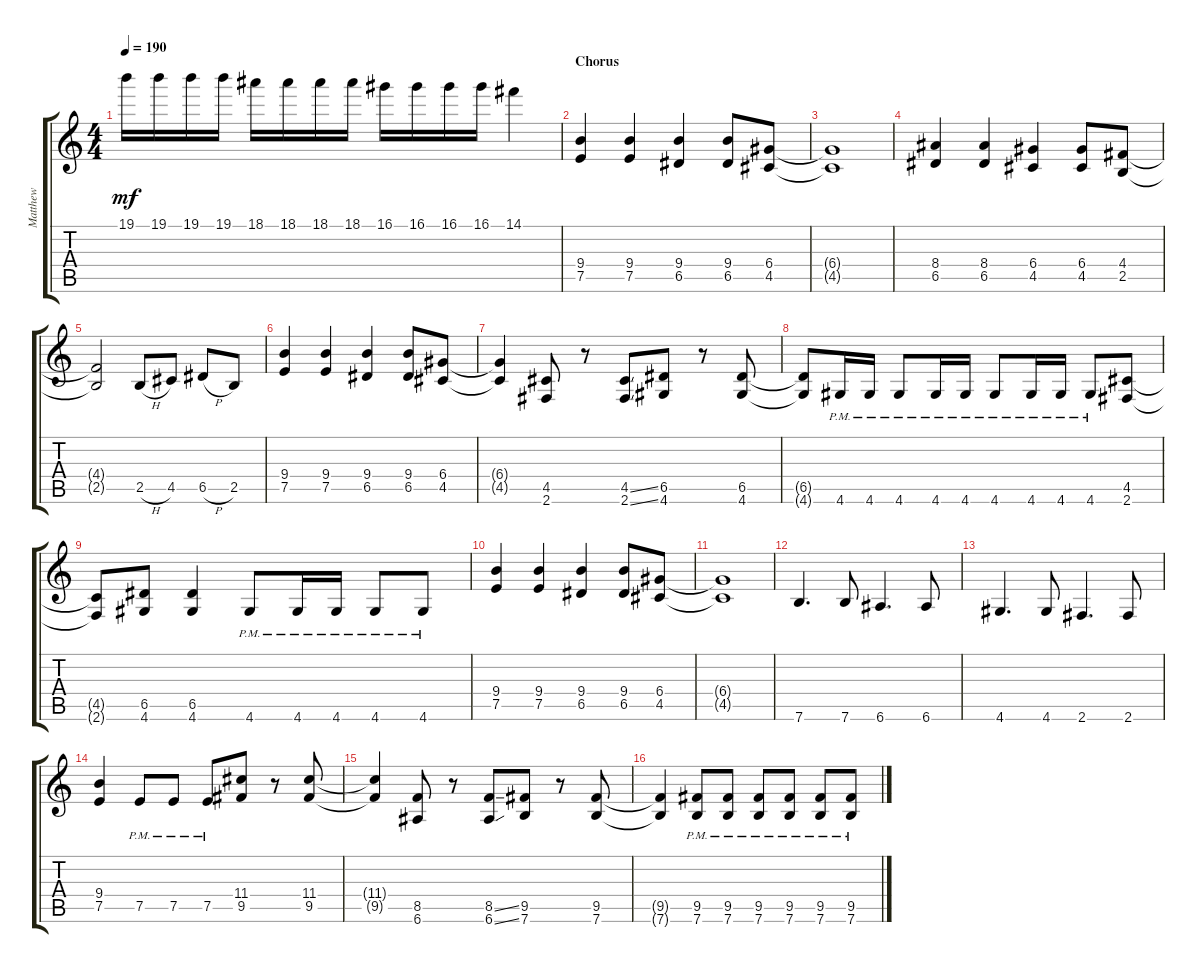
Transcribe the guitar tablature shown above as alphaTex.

\track ("Matthew" "Matthew") {instrument distortionguitar}
\staff {score tabs}
\tuning (E4 B3 G3 D3 A2 E2) {hide}
\ts (4 4)
\tempo 190
\clef g2
\ks c
19.1.16{dy mf} 19.1.16 19.1.16 19.1.16 18.1.16 18.1.16 18.1.16 18.1.16 16.1.16 16.1.16 16.1.16 16.1.16 14.1.4 |
\section ("" "Chorus")
(9.4 7.5).4 (9.4 7.5).4 (9.4 6.5).4 (9.4 6.5).8 (6.4 4.5).8 |
(6.4{t} 4.5{t}).1 |
(8.4 6.5).4 (8.4 6.5).4 (6.4 4.5).4 (6.4 4.5).8 (4.4 2.5).8 |
(4.4{t} 2.5{t}).2 2.5{h}.8 4.5.8 6.5{h}.8 2.5.8 |
(9.4 7.5).4 (9.4 7.5).4 (9.4 6.5).4 (9.4 6.5).8 (6.4 4.5).8 |
(6.4{t} 4.5{t}).4 (4.5 2.6).8 r.8 (4.5{ss} 2.6{ss}).8 (6.5 4.6).8 r.8 (6.5 4.6).8 |
(6.5{t} 4.6{t}).8 4.6{pm}.16 4.6{pm}.16 4.6{pm}.8 4.6{pm}.16 4.6{pm}.16 4.6{pm}.8 4.6{pm}.16 4.6{pm}.16 4.6{pm}.8 (4.5 2.6).8 |
(4.5{t} 2.6{t}).8 (6.5 4.6).8 (6.5 4.6).4 4.6{pm}.8 4.6{pm}.16 4.6{pm}.16 4.6{pm}.8 4.6{pm}.8 |
(9.4 7.5).4 (9.4 7.5).4 (9.4 6.5).4 (9.4 6.5).8 (6.4 4.5).8 |
(6.4{t} 4.5{t}).1 |
7.6.4{d} 7.6.8 6.6.4{d} 6.6.8 |
4.6.4{d} 4.6.8 2.6.4{d} 2.6.8 |
(9.4 7.5).4 7.5{pm}.8 7.5{pm}.8 7.5{pm}.8 (11.4 9.5).8 r.8 (11.4 9.5).8 |
(11.4{t} 9.5{t}).4 (8.5 6.6).8 r.8 (8.5{ss} 6.6{ss}).8 (9.5 7.6).8 r.8 (9.5 7.6).8 |
(9.5{t} 7.6{t}).4 (9.5{pm} 7.6{pm}).8 (9.5{pm} 7.6{pm}).8 (9.5{pm} 7.6{pm}).8 (9.5{pm} 7.6{pm}).8 (9.5{pm} 7.6{pm}).8 (9.5{pm} 7.6{pm}).8
